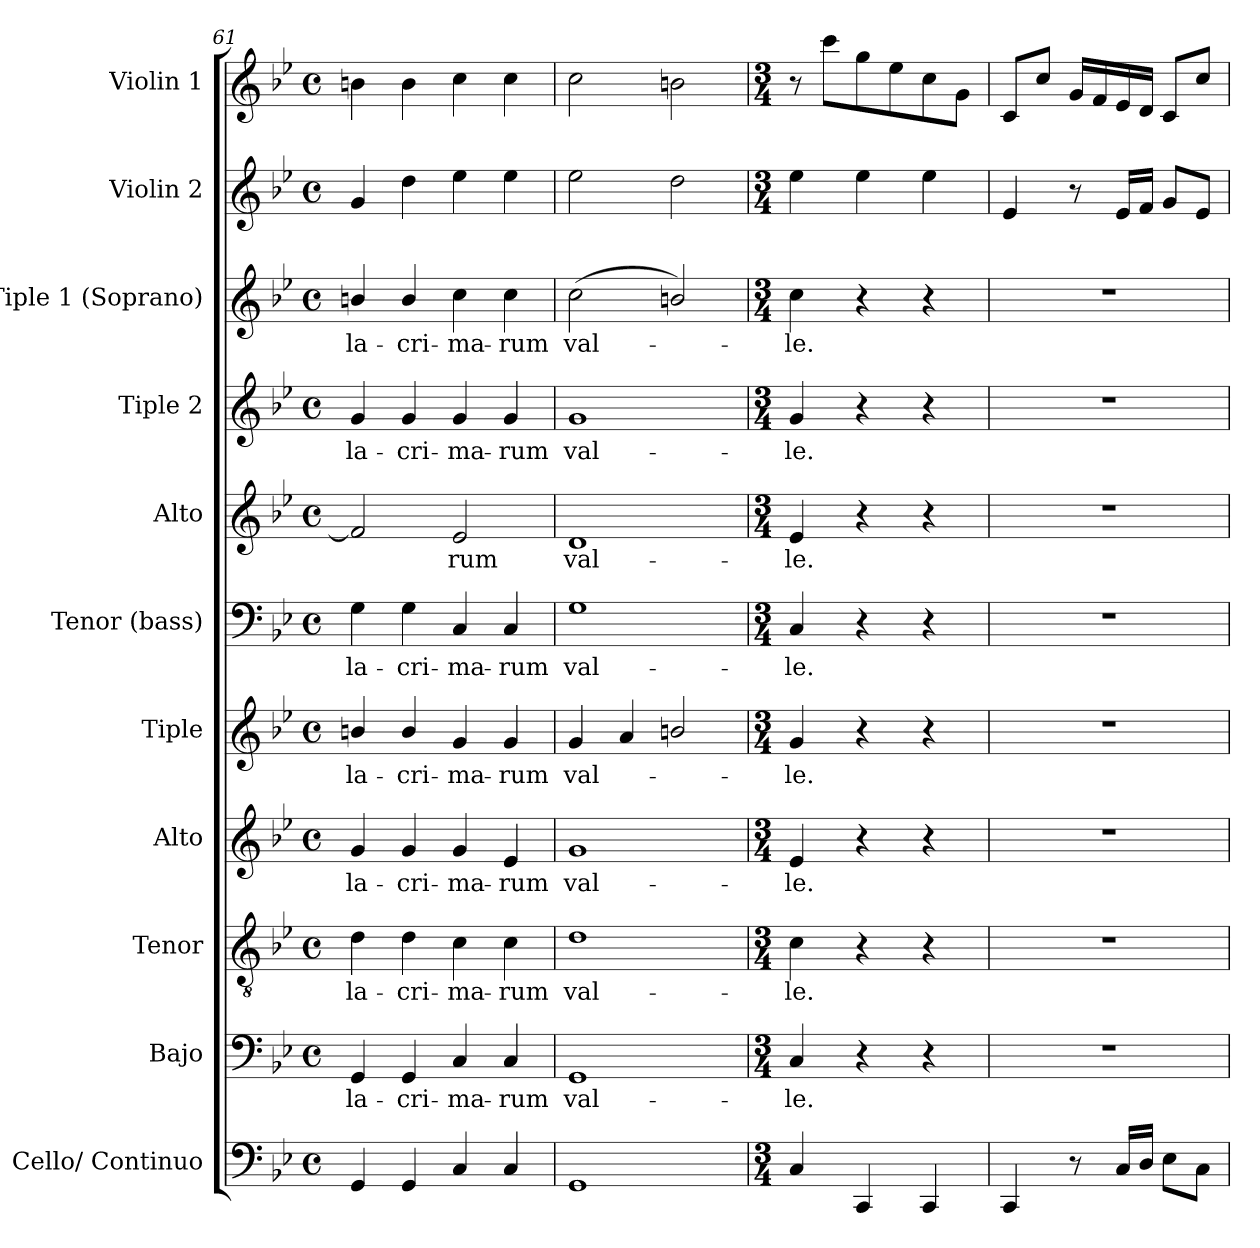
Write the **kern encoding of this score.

**kern	**kern	**text	**kern	**text	**kern	**text	**kern	**text	**kern	**text	**kern	**text	**kern	**text	**kern	**text	**kern	**kern
*part11	*part10	*part10	*part9	*part9	*part8	*part8	*part7	*part7	*part6	*part6	*part5	*part5	*part4	*part4	*part3	*part3	*part2	*part1
*staff11	*staff10	*staff10	*staff9	*staff9	*staff8	*staff8	*staff7	*staff7	*staff6	*staff6	*staff5	*staff5	*staff4	*staff4	*staff3	*staff3	*staff2	*staff1
*I"Cello/ Continuo	*I"Bajo	*	*I"Tenor	*	*I"Alto	*	*I"Tiple	*	*I"Tenor  (bass)	*	*I"Alto	*	*I"Tiple 2	*	*I"Tiple 1 (Soprano)	*	*I"Violin 2	*I"Violin 1
*I'Cont.	*I'B.	*	*I'T.	*	*I'A.	*	*	*	*I'B.	*	*I'A.	*	*	*	*I'S.	*	*I'Vln. 2	*I'Vln. 1
*clefF4	*clefF4	*	*clefGv2	*	*clefG2	*	*clefG2	*	*clefF4	*	*clefG2	*	*clefG2	*	*clefG2	*	*clefG2	*clefG2
*	*	*	*ITrd7c12	*	*	*	*	*	*	*	*	*	*	*	*	*	*	*
*k[b-e-]	*k[b-e-]	*	*k[b-e-]	*	*k[b-e-]	*	*k[b-e-]	*	*k[b-e-]	*	*k[b-e-]	*	*k[b-e-]	*	*k[b-e-]	*	*k[b-e-]	*k[b-e-]
*B-:	*B-:	*	*B-:	*	*B-:	*	*B-:	*	*B-:	*	*B-:	*	*B-:	*	*B-:	*	*B-:	*B-:
*M4/4	*M4/4	*	*M4/4	*	*M4/4	*	*M4/4	*	*M4/4	*	*M4/4	*	*M4/4	*	*M4/4	*	*M4/4	*M4/4
*met(c)	*met(c)	*	*met(c)	*	*met(c)	*	*met(c)	*	*met(c)	*	*met(c)	*	*met(c)	*	*met(c)	*	*met(c)	*met(c)
=61	=61	=61	=61	=61	=61	=61	=61	=61	=61	=61	=61	=61	=61	=61	=61	=61	=61	=61
!	!	!LO:LY:b:color=#000000	!	!	!	!	!	!	!	!	!	!	!	!	!	!	!	!
!	!	!	!	!LO:LY:b:color=#000000	!	!	!	!	!	!	!	!	!	!	!	!	!	!
!	!	!	!	!	!	!LO:LY:b:color=#000000	!	!	!	!	!	!	!	!	!	!	!	!
!	!	!	!	!	!	!	!	!LO:LY:b:color=#000000	!	!	!	!	!	!	!	!	!	!
!	!	!	!	!	!	!	!	!	!	!LO:LY:b:color=#000000	!	!	!	!	!	!	!	!
!	!	!	!	!	!	!	!	!	!	!	!	!	!	!LO:LY:b:color=#000000	!	!	!	!
!	!	!	!	!	!	!	!	!	!	!	!	!	!	!	!	!LO:LY:b:color=#000000	!	!
4GGi/	4GGi/	la-	4Di\	la-	4gi/	la-	4bni/	la-	4Gi\	la-	2fi/]	.	4gi/	la-	4bni/	la-	4gi/	4bni\
!	!	!LO:LY:b:color=#000000	!	!	!	!	!	!	!	!	!	!	!	!	!	!	!	!
!	!	!	!	!LO:LY:b:color=#000000	!	!	!	!	!	!	!	!	!	!	!	!	!	!
!	!	!	!	!	!	!LO:LY:b:color=#000000	!	!	!	!	!	!	!	!	!	!	!	!
!	!	!	!	!	!	!	!	!LO:LY:b:color=#000000	!	!	!	!	!	!	!	!	!	!
!	!	!	!	!	!	!	!	!	!	!LO:LY:b:color=#000000	!	!	!	!	!	!	!	!
!	!	!	!	!	!	!	!	!	!	!	!	!	!	!LO:LY:b:color=#000000	!	!	!	!
!	!	!	!	!	!	!	!	!	!	!	!	!	!	!	!	!LO:LY:b:color=#000000	!	!
4GGi/	4GGi/	-cri-	4Di\	-cri-	4gi/	-cri-	4bi/	-cri-	4Gi\	-cri-	.	.	4gi/	-cri-	4bi/	-cri-	4ddi\	4bi\
!	!	!LO:LY:b:color=#000000	!	!	!	!	!	!	!	!	!	!	!	!	!	!	!	!
!	!	!	!	!LO:LY:b:color=#000000	!	!	!	!	!	!	!	!	!	!	!	!	!	!
!	!	!	!	!	!	!LO:LY:b:color=#000000	!	!	!	!	!	!	!	!	!	!	!	!
!	!	!	!	!	!	!	!	!LO:LY:b:color=#000000	!	!	!	!	!	!	!	!	!	!
!	!	!	!	!	!	!	!	!	!	!LO:LY:b:color=#000000	!	!	!	!	!	!	!	!
!	!	!	!	!	!	!	!	!	!	!	!	!LO:LY:b:color=#000000	!	!	!	!	!	!
!	!	!	!	!	!	!	!	!	!	!	!	!	!	!LO:LY:b:color=#000000	!	!	!	!
!	!	!	!	!	!	!	!	!	!	!	!	!	!	!	!	!LO:LY:b:color=#000000	!	!
4Ci/	4Ci/	-ma-	4Ci\	-ma-	4gi/	-ma-	4gi/	-ma-	4Ci/	-ma-	2e-i/	-rum	4gi/	-ma-	4cci\	-ma-	4ee-i\	4cci\
!	!	!LO:LY:b:color=#000000	!	!	!	!	!	!	!	!	!	!	!	!	!	!	!	!
!	!	!	!	!LO:LY:b:color=#000000	!	!	!	!	!	!	!	!	!	!	!	!	!	!
!	!	!	!	!	!	!LO:LY:b:color=#000000	!	!	!	!	!	!	!	!	!	!	!	!
!	!	!	!	!	!	!	!	!LO:LY:b:color=#000000	!	!	!	!	!	!	!	!	!	!
!	!	!	!	!	!	!	!	!	!	!LO:LY:b:color=#000000	!	!	!	!	!	!	!	!
!	!	!	!	!	!	!	!	!	!	!	!	!	!	!LO:LY:b:color=#000000	!	!	!	!
!	!	!	!	!	!	!	!	!	!	!	!	!	!	!	!	!LO:LY:b:color=#000000	!	!
4Ci/	4Ci/	-rum	4Ci\	-rum	4e-i/	-rum	4gi/	-rum	4Ci/	-rum	.	.	4gi/	-rum	4cci\	-rum	4ee-i\	4cci\
=62	=62	=62	=62	=62	=62	=62	=62	=62	=62	=62	=62	=62	=62	=62	=62	=62	=62	=62
!	!	!LO:LY:b:color=#000000	!	!	!	!	!	!	!	!	!	!	!	!	!	!	!	!
!	!	!	!	!LO:LY:b:color=#000000	!	!	!	!	!	!	!	!	!	!	!	!	!	!
!	!	!	!	!	!	!LO:LY:b:color=#000000	!	!	!	!	!	!	!	!	!	!	!	!
!	!	!	!	!	!	!	!	!LO:LY:b:color=#000000	!	!	!	!	!	!	!	!	!	!
!	!	!	!	!	!	!	!	!	!	!LO:LY:b:color=#000000	!	!	!	!	!	!	!	!
!	!	!	!	!	!	!	!	!	!	!	!	!LO:LY:b:color=#000000	!	!	!	!	!	!
!	!	!	!	!	!	!	!	!	!	!	!	!	!	!LO:LY:b:color=#000000	!	!	!	!
!	!	!	!	!	!	!	!	!	!	!	!	!	!	!	!	!LO:LY:b:color=#000000	!	!
1GGi	1GGi	val-	1Di	val-	1gi	val-	4gi/	val-	1Gi	val-	1di	val-	1gi	val-	(2cci\	val-	2ee-i\	2cci\
.	.	.	.	.	.	.	4ai/	.	.	.	.	.	.	.	.	.	.	.
.	.	.	.	.	.	.	2bni/	.	.	.	.	.	.	.	2bni/)	.	2ddi\	2bni\
=63	=63	=63	=63	=63	=63	=63	=63	=63	=63	=63	=63	=63	=63	=63	=63	=63	=63	=63
*M3/4	*M3/4	*	*M3/4	*	*M3/4	*	*M3/4	*	*M3/4	*	*M3/4	*	*M3/4	*	*M3/4	*	*M3/4	*M3/4
!	!	!LO:LY:b:color=#000000	!	!	!	!	!	!	!	!	!	!	!	!	!	!	!	!
!	!	!	!	!LO:LY:b:color=#000000	!	!	!	!	!	!	!	!	!	!	!	!	!	!
!	!	!	!	!	!	!LO:LY:b:color=#000000	!	!	!	!	!	!	!	!	!	!	!	!
!	!	!	!	!	!	!	!	!LO:LY:b:color=#000000	!	!	!	!	!	!	!	!	!	!
!	!	!	!	!	!	!	!	!	!	!LO:LY:b:color=#000000	!	!	!	!	!	!	!	!
!	!	!	!	!	!	!	!	!	!	!	!	!LO:LY:b:color=#000000	!	!	!	!	!	!
!	!	!	!	!	!	!	!	!	!	!	!	!	!	!LO:LY:b:color=#000000	!	!	!	!
!	!	!	!	!	!	!	!	!	!	!	!	!	!	!	!	!LO:LY:b:color=#000000	!	!
4Ci/	4Ci/	-le.	4Ci\	-le.	4e-i/	-le.	4gi/	-le.	4Ci/	-le.	4e-i/	-le.	4gi/	-le.	4cci\	-le.	4ee-i\	8r
.	.	.	.	.	.	.	.	.	.	.	.	.	.	.	.	.	.	8ccci\L
4CCi/	4r	.	4r	.	4r	.	4r	.	4r	.	4r	.	4r	.	4r	.	4ee-i\	8ggi\
.	.	.	.	.	.	.	.	.	.	.	.	.	.	.	.	.	.	8ee-i\
4CCi/	4r	.	4r	.	4r	.	4r	.	4r	.	4r	.	4r	.	4r	.	4ee-i\	8cci\
.	.	.	.	.	.	.	.	.	.	.	.	.	.	.	.	.	.	8gi\J
!!LO:LB:g=z
=64	=64	=64	=64	=64	=64	=64	=64	=64	=64	=64	=64	=64	=64	=64	=64	=64	=64	=64
!	!LO:N:vis=1	!	!LO:N:vis=1	!	!LO:N:vis=1	!	!LO:N:vis=1	!	!LO:N:vis=1	!	!LO:N:vis=1	!	!LO:N:vis=1	!	!LO:N:vis=1	!	!	!
4CCi/	2.r	.	2.r	.	2.r	.	2.r	.	2.r	.	2.r	.	2.r	.	2.r	.	4e-i/	8ci/L
.	.	.	.	.	.	.	.	.	.	.	.	.	.	.	.	.	.	8cci/J
8r	.	.	.	.	.	.	.	.	.	.	.	.	.	.	.	.	8r	16gi/LL
.	.	.	.	.	.	.	.	.	.	.	.	.	.	.	.	.	.	16fi/
16Ci/LL	.	.	.	.	.	.	.	.	.	.	.	.	.	.	.	.	16e-i/LL	16e-i/
16Di/JJ	.	.	.	.	.	.	.	.	.	.	.	.	.	.	.	.	16fi/JJ	16di/JJ
8E-i\L	.	.	.	.	.	.	.	.	.	.	.	.	.	.	.	.	8gi/L	8ci/L
8Ci\J	.	.	.	.	.	.	.	.	.	.	.	.	.	.	.	.	8e-i/J	8cci/J
=	=	=	=	=	=	=	=	=	=	=	=	=	=	=	=	=	=	=
*-	*-	*-	*-	*-	*-	*-	*-	*-	*-	*-	*-	*-	*-	*-	*-	*-	*-	*-
